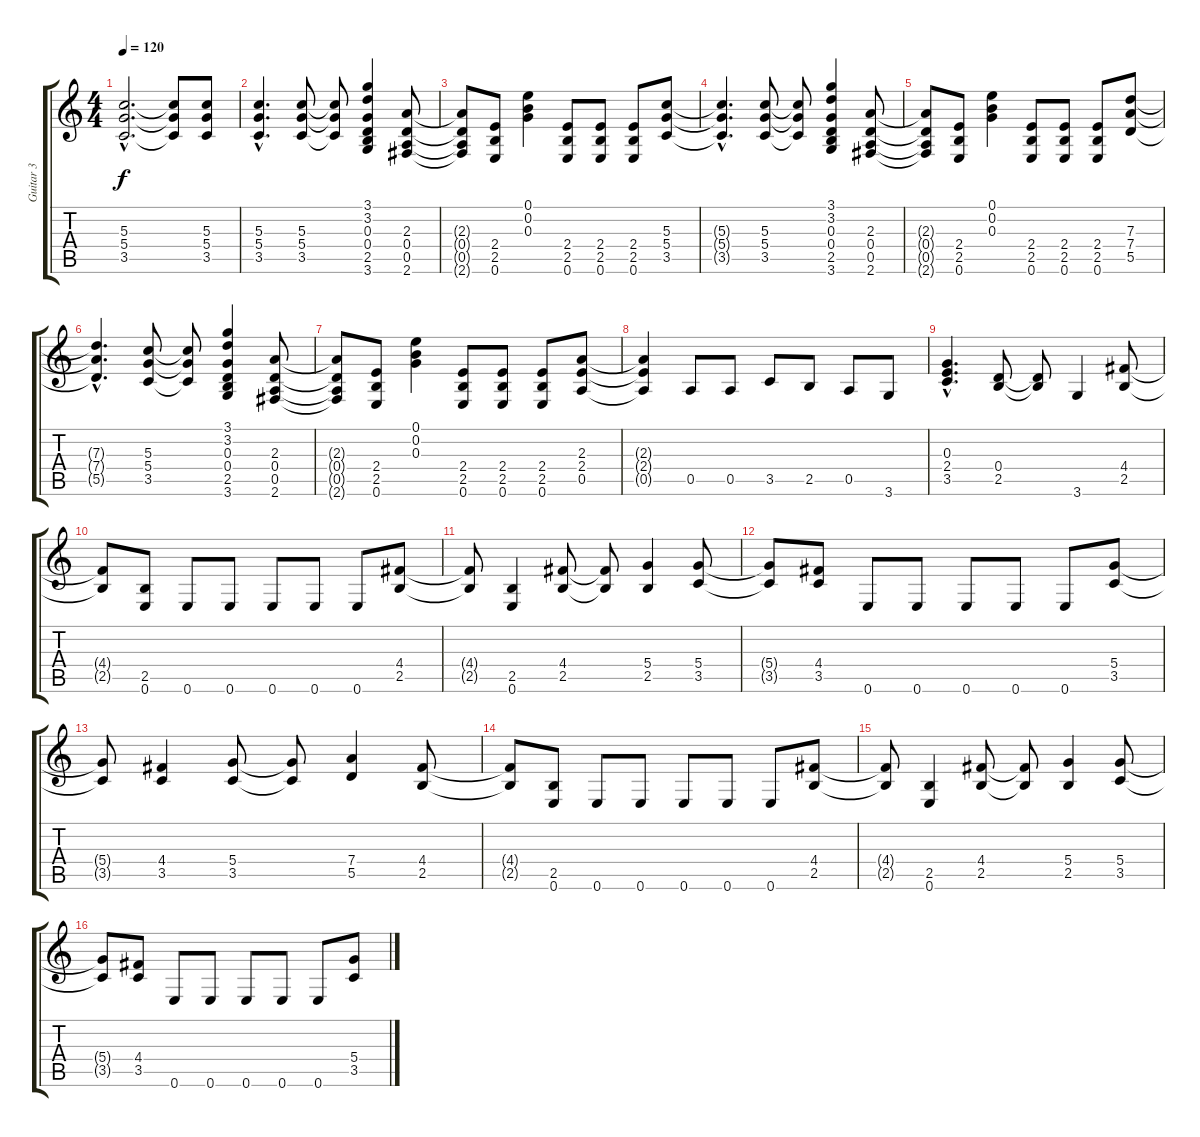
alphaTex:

\track ("Guitar 3" "Guitar 3") {instrument distortionguitar}
\staff {score tabs}
\tuning (E4 B3 G3 D3 A2 E2) {hide}
\ts (4 4)
\tempo 120
\clef g2
\ks c
(5.3{hac} 5.4{hac} 3.5{hac}).2{d dy f} (5.3{t} 5.4{t} 3.5{t}).8 (5.3 5.4 3.5).8 |
(5.3{hac} 5.4{hac} 3.5{hac}).4{d} (5.3 5.4 3.5).8 (5.3{t} 5.4{t} 3.5{t}).8 (3.1 3.2 0.3 0.4 2.5 3.6).4 (2.3 0.4 0.5 2.6).8 |
(2.3{t} 0.4{t} 0.5{t} 2.6{t}).8 (2.4 2.5 0.6).8 (0.1 0.2 0.3).4 (2.4 2.5 0.6).8 (2.4 2.5 0.6).8 (2.4 2.5 0.6).8 (5.3 5.4 3.5).8 |
(5.3{hac t} 5.4{hac t} 3.5{hac t}).4{d} (5.3 5.4 3.5).8 (5.3{t} 5.4{t} 3.5{t}).8 (3.1 3.2 0.3 0.4 2.5 3.6).4 (2.3 0.4 0.5 2.6).8 |
(2.3{t} 0.4{t} 0.5{t} 2.6{t}).8 (2.4 2.5 0.6).8 (0.1 0.2 0.3).4 (2.4 2.5 0.6).8 (2.4 2.5 0.6).8 (2.4 2.5 0.6).8 (7.3 7.4 5.5).8 |
(7.3{hac t} 7.4{hac t} 5.5{hac t}).4{d} (5.3 5.4 3.5).8 (5.3{t} 5.4{t} 3.5{t}).8 (3.1 3.2 0.3 0.4 2.5 3.6).4 (2.3 0.4 0.5 2.6).8 |
(2.3{t} 0.4{t} 0.5{t} 2.6{t}).8 (2.4 2.5 0.6).8 (0.1 0.2 0.3).4 (2.4 2.5 0.6).8 (2.4 2.5 0.6).8 (2.4 2.5 0.6).8 (2.3 2.4 0.5).8 |
(2.3{t} 2.4{t} 0.5{t}).4 0.5.8 0.5.8 3.5.8 2.5.8 0.5.8 3.6.8 |
(0.3{hac} 2.4{hac} 3.5{hac}).4{d} (0.4 2.5).8 (0.4{t} 2.5{t}).8 3.6.4 (4.4 2.5).8 |
(4.4{t} 2.5{t}).8 (2.5 0.6).8 0.6.8 0.6.8 0.6.8 0.6.8 0.6.8 (4.4 2.5).8 |
(4.4{t} 2.5{t}).8 (2.5 0.6).4 (4.4 2.5).8 (4.4{t} 2.5{t}).8 (5.4 2.5).4 (5.4 3.5).8 |
(5.4{t} 3.5{t}).8 (4.4 3.5).8 0.6.8 0.6.8 0.6.8 0.6.8 0.6.8 (5.4 3.5).8 |
(5.4{t} 3.5{t}).8 (4.4 3.5).4 (5.4 3.5).8 (5.4{t} 3.5{t}).8 (7.4 5.5).4 (4.4 2.5).8 |
(4.4{t} 2.5{t}).8 (2.5 0.6).8 0.6.8 0.6.8 0.6.8 0.6.8 0.6.8 (4.4 2.5).8 |
(4.4{t} 2.5{t}).8 (2.5 0.6).4 (4.4 2.5).8 (4.4{t} 2.5{t}).8 (5.4 2.5).4 (5.4 3.5).8 |
(5.4{t} 3.5{t}).8 (4.4 3.5).8 0.6.8 0.6.8 0.6.8 0.6.8 0.6.8 (5.4 3.5).8
